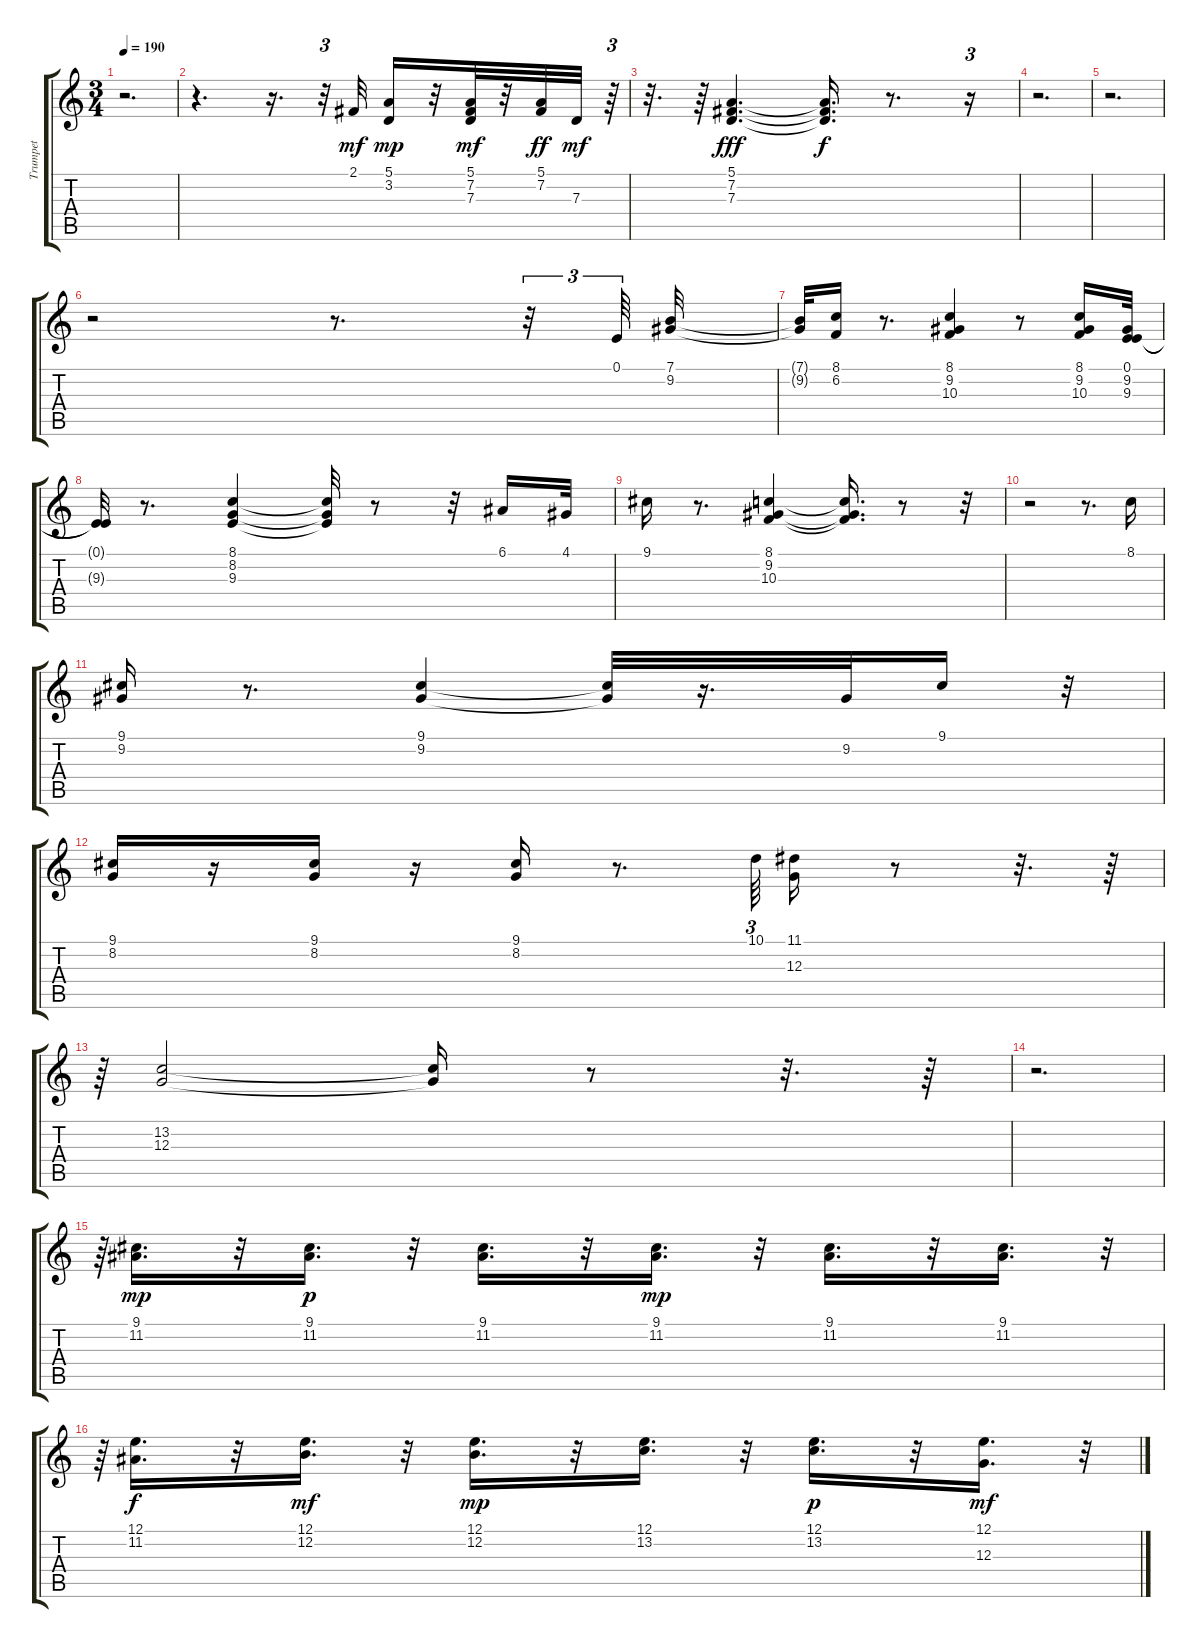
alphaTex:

\track ("Trumpet" "Trumpet") {instrument trumpet}
\staff {score tabs}
\tuning (E4 B3 G3 D3 A2 E2) {hide}
\ts (3 4)
\tempo 190
\clef g2
\ks c
r.2{d dy p} |
r.4{d} r.16{d} r.32{tu (3 2)} 2.1.32{dy mf} (5.1 3.2).16{dy mp} r.32 (5.1 7.2 7.3).32{dy mf} r.32 (5.1 7.2).32{dy ff} 7.3.32{dy mf} r.64{tu (3 2)} |
r.32{d} r.64 (5.1 7.2 7.3).4{d dy fff} (5.1{t} 7.2{t} 7.3{t}).16{d dy f} r.8{d} r.16{tu (3 2)} |
r.2{d} |
r.2{d} |
r.2 r.8{d} r.32{tu (3 2)} 0.1.64{tu (3 2)} (7.1 9.2).32 |
(7.1{t} 9.2{t}).32 (8.1 6.2).16 r.8{d} (8.1 9.2 10.3).4 r.8 (8.1 9.2 10.3).16 (0.1 9.2 9.3).32 |
(0.1{t} 9.3{t}).32 r.8{d} (8.1 8.2 9.3).4 (8.1{t} 8.2{t} 9.3{t}).32 r.8 r.32 6.1.16 4.1.32 |
9.1.16 r.8{d} (8.1 9.2 10.3).4 (8.1{t} 9.2{t} 10.3{t}).16{d} r.8 r.32 |
r.2 r.8{d} 8.1.16 |
(9.1 9.2).16 r.8{d} (9.1 9.2).4 (9.1{t} 9.2{t}).32 r.16{d} 9.2.32 9.1.16 r.32 |
(9.1 8.2).16 r.16 (9.1 8.2).16 r.16 (9.1 8.2).16 r.8{d} 10.1.64{tu (3 2)} (11.1 12.3).16 r.8 r.32{d} r.64 |
r.64{tu (3 2)} (13.2 12.3).2 (13.2{t} 12.3{t}).16 r.8 r.32{d} r.64 |
r.2{d} |
r.64{tu (3 2)} (9.1 11.2).16{d dy mp} r.32 (9.1 11.2).16{d dy p} r.32 (9.1 11.2).16{d} r.32 (9.1 11.2).16{d dy mp} r.32 (9.1 11.2).16{d} r.32 (9.1 11.2).16{d} r.32{tu (3 2)} |
r.64{tu (3 2)} (12.1 11.2).16{d dy f} r.32 (12.1 12.2).16{d dy mf} r.32 (12.1 12.2).16{d dy mp} r.32 (12.1 13.2).16{d} r.32 (12.1 13.2).16{d dy p} r.32 (12.1 12.3).16{d dy mf} r.32{tu (3 2)}
